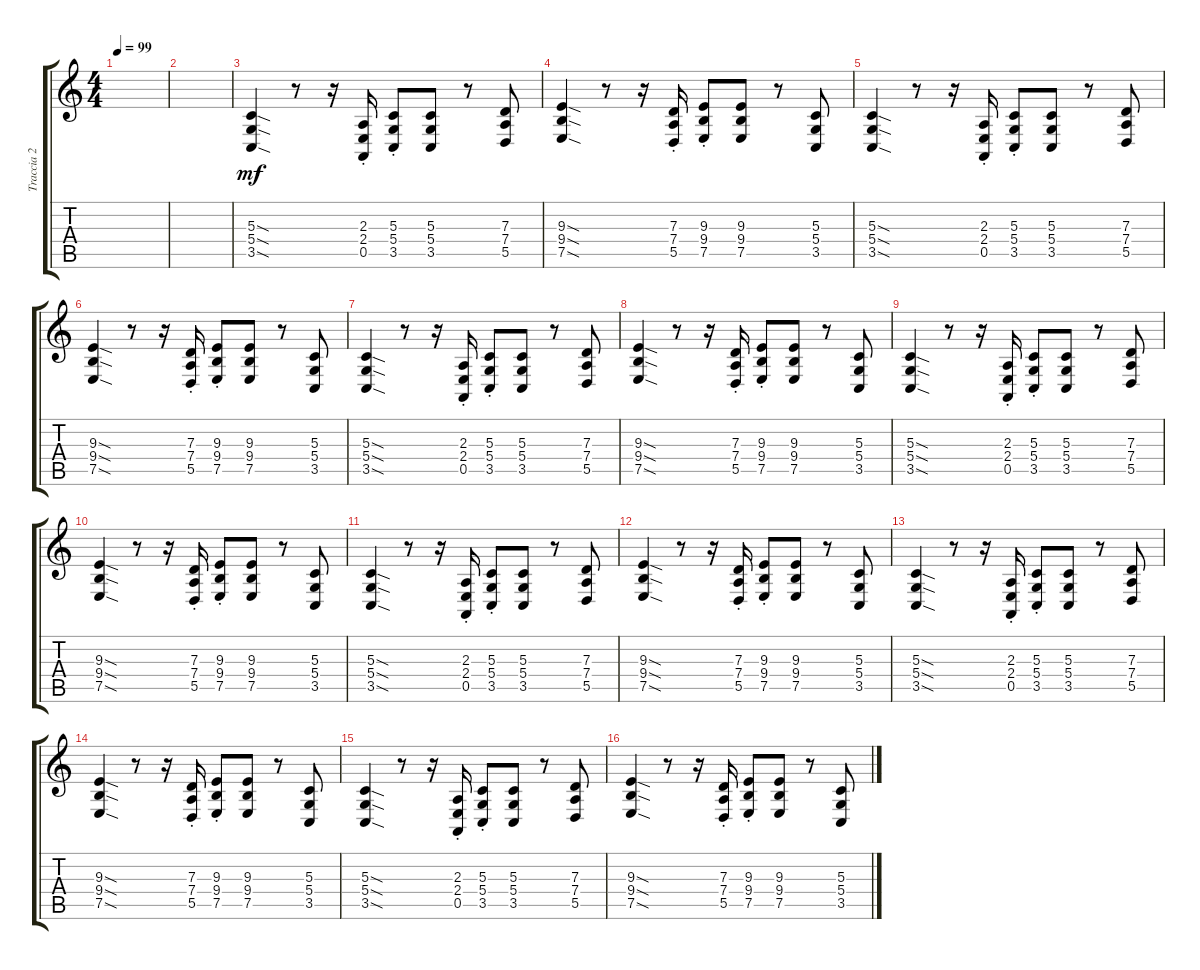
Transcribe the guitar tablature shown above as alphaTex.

\track ("Traccia 2" "Traccia 2") {instrument drawbarorgan}
\staff {score tabs}
\tuning (E4 B3 G3 D3 A2 E2) {hide}
\ts (4 4)
\tempo 99
\clef g2
\ks c
|
|
(5.3{sod} 5.4{sod} 3.5{sod}).4{dy mf balance 2 instrument overdrivenguitar} r.8 r.16 (2.3{st} 2.4{st} 0.5{st}).16 (5.3{st} 5.4{st} 3.5{st}).8 (5.3 5.4 3.5).8 r.8 (7.3 7.4 5.5).8 |
(9.3{sod} 9.4{sod} 7.5{sod}).4 r.8 r.16 (7.3{st} 7.4{st} 5.5{st}).16 (9.3{st} 9.4{st} 7.5{st}).8 (9.3 9.4 7.5).8 r.8 (5.3 5.4 3.5).8 |
(5.3{sod} 5.4{sod} 3.5{sod}).4{balance 2 instrument overdrivenguitar} r.8 r.16 (2.3{st} 2.4{st} 0.5{st}).16 (5.3{st} 5.4{st} 3.5{st}).8 (5.3 5.4 3.5).8 r.8 (7.3 7.4 5.5).8 |
(9.3{sod} 9.4{sod} 7.5{sod}).4 r.8 r.16 (7.3{st} 7.4{st} 5.5{st}).16 (9.3{st} 9.4{st} 7.5{st}).8 (9.3 9.4 7.5).8 r.8 (5.3 5.4 3.5).8 |
(5.3{sod} 5.4{sod} 3.5{sod}).4{balance 2 instrument overdrivenguitar} r.8 r.16 (2.3{st} 2.4{st} 0.5{st}).16 (5.3{st} 5.4{st} 3.5{st}).8 (5.3 5.4 3.5).8 r.8 (7.3 7.4 5.5).8 |
(9.3{sod} 9.4{sod} 7.5{sod}).4 r.8 r.16 (7.3{st} 7.4{st} 5.5{st}).16 (9.3{st} 9.4{st} 7.5{st}).8 (9.3 9.4 7.5).8 r.8 (5.3 5.4 3.5).8 |
(5.3{sod} 5.4{sod} 3.5{sod}).4{balance 2 instrument overdrivenguitar} r.8 r.16 (2.3{st} 2.4{st} 0.5{st}).16 (5.3{st} 5.4{st} 3.5{st}).8 (5.3 5.4 3.5).8 r.8 (7.3 7.4 5.5).8 |
(9.3{sod} 9.4{sod} 7.5{sod}).4 r.8 r.16 (7.3{st} 7.4{st} 5.5{st}).16 (9.3{st} 9.4{st} 7.5{st}).8 (9.3 9.4 7.5).8 r.8 (5.3 5.4 3.5).8 |
(5.3{sod} 5.4{sod} 3.5{sod}).4{balance 2 instrument overdrivenguitar} r.8 r.16 (2.3{st} 2.4{st} 0.5{st}).16 (5.3{st} 5.4{st} 3.5{st}).8 (5.3 5.4 3.5).8 r.8 (7.3 7.4 5.5).8 |
(9.3{sod} 9.4{sod} 7.5{sod}).4 r.8 r.16 (7.3{st} 7.4{st} 5.5{st}).16 (9.3{st} 9.4{st} 7.5{st}).8 (9.3 9.4 7.5).8 r.8 (5.3 5.4 3.5).8 |
(5.3{sod} 5.4{sod} 3.5{sod}).4{balance 2 instrument overdrivenguitar} r.8 r.16 (2.3{st} 2.4{st} 0.5{st}).16 (5.3{st} 5.4{st} 3.5{st}).8 (5.3 5.4 3.5).8 r.8 (7.3 7.4 5.5).8 |
(9.3{sod} 9.4{sod} 7.5{sod}).4 r.8 r.16 (7.3{st} 7.4{st} 5.5{st}).16 (9.3{st} 9.4{st} 7.5{st}).8 (9.3 9.4 7.5).8 r.8 (5.3 5.4 3.5).8 |
(5.3{sod} 5.4{sod} 3.5{sod}).4{balance 2 instrument overdrivenguitar} r.8 r.16 (2.3{st} 2.4{st} 0.5{st}).16 (5.3{st} 5.4{st} 3.5{st}).8 (5.3 5.4 3.5).8 r.8 (7.3 7.4 5.5).8 |
(9.3{sod} 9.4{sod} 7.5{sod}).4 r.8 r.16 (7.3{st} 7.4{st} 5.5{st}).16 (9.3{st} 9.4{st} 7.5{st}).8 (9.3 9.4 7.5).8 r.8 (5.3 5.4 3.5).8
